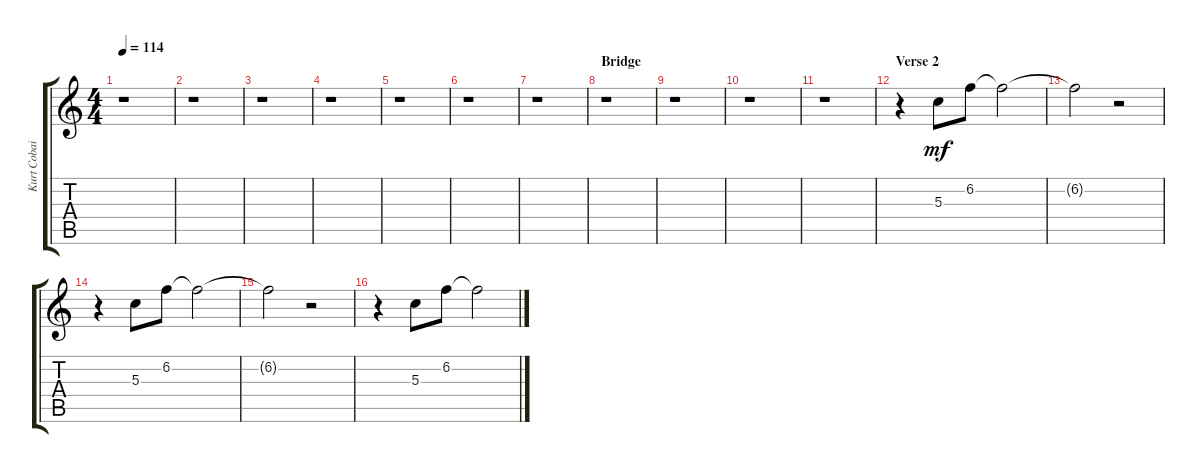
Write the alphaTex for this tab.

\track ("Kurt Cobain - Intro/Verse Guitar" "Kurt Cobai") {instrument electricguitarclean}
\staff {score tabs}
\tuning (E4 B3 G3 D3 A2 E2) {hide}
\ts (4 4)
\tempo 114
\clef g2
\ks c
r.1{dy mf} |
r.1 |
r.1 |
r.1 |
r.1 |
r.1 |
r.1 |
\section ("" "Bridge")
r.1 |
r.1 |
r.1 |
r.1 |
\section ("" "Verse 2")
r.4 5.3.8 6.2.8 6.2{t}.2 |
6.2{t}.2 r.2 |
r.4 5.3.8 6.2.8 6.2{t}.2 |
6.2{t}.2 r.2 |
r.4 5.3.8 6.2.8 6.2{t}.2
